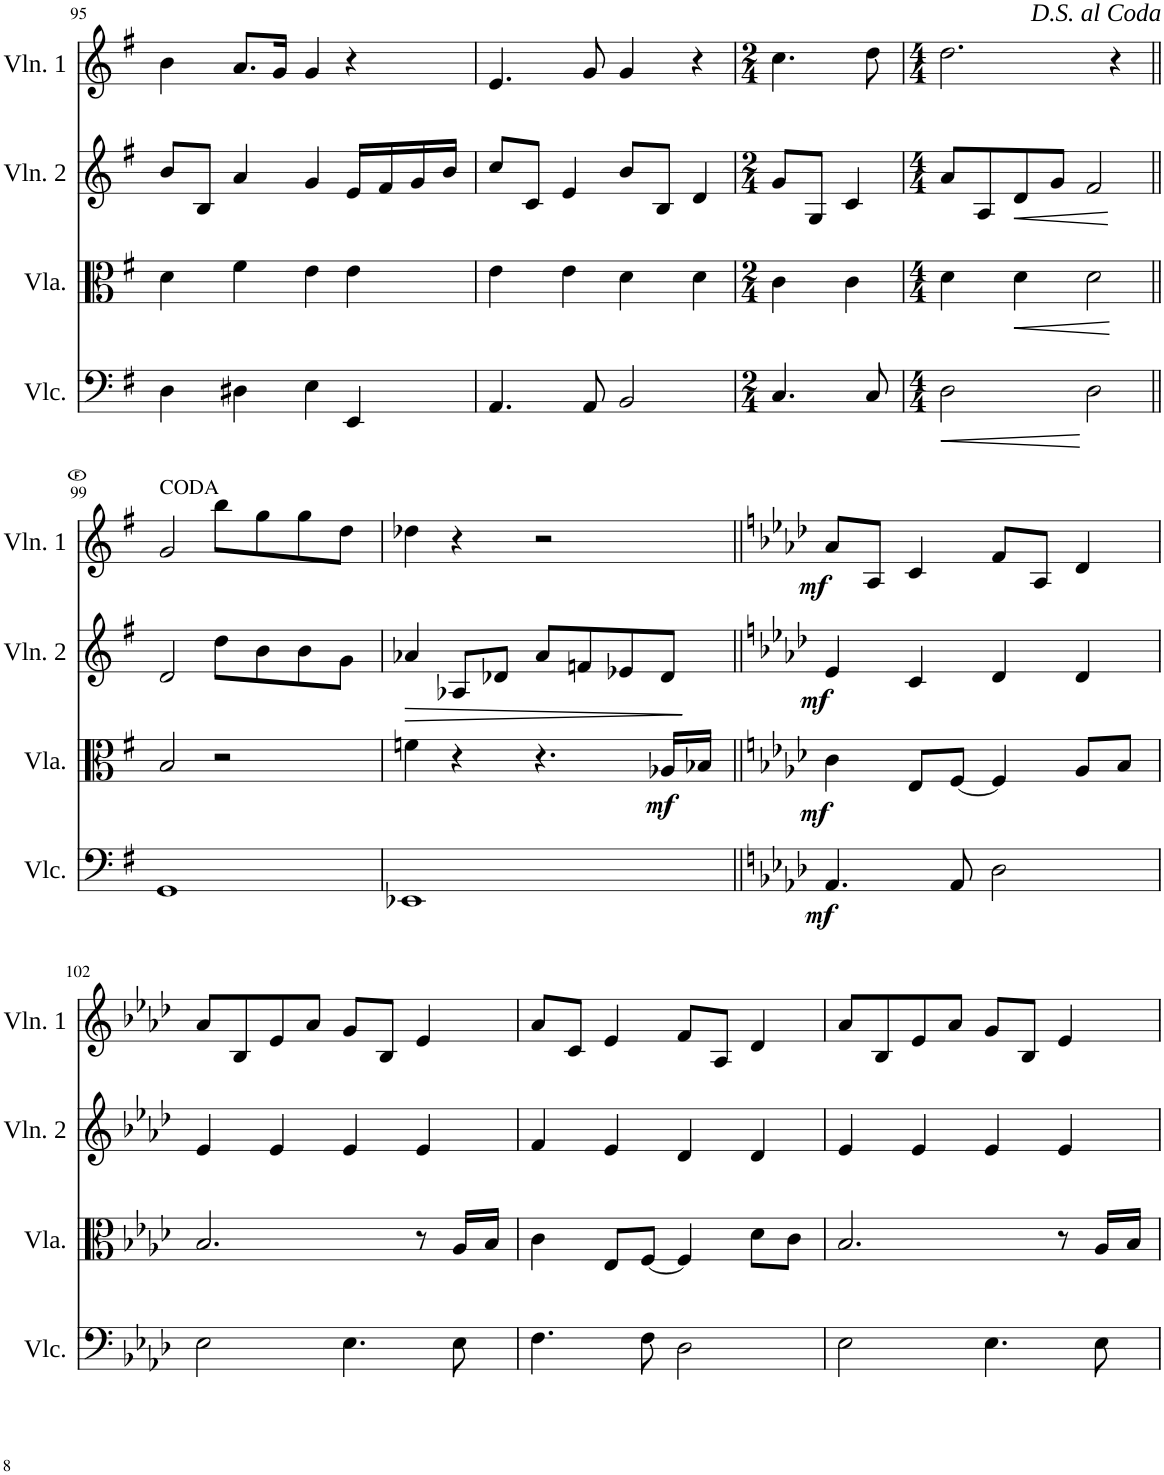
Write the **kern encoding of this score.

**kern	**dynam	**kern	**dynam	**kern	**dynam	**kern	**dynam
*part4	*part4	*part3	*part3	*part2	*part2	*part1	*part1
*staff4	*staff4	*staff3	*staff3	*staff2	*staff2	*staff1	*staff1
*I"Cello	*	*I"Viola	*	*I"Violin 2	*	*I"Violin 1	*
*	*	*I'Vla.	*	*I'Vln. 2	*	*I'Vln. 1	*
!!LO:PB:g=z
*clefF4	*	*clefC3	*	*clefG2	*	*clefG2	*
*k[f#]	*	*k[f#]	*	*k[f#]	*	*k[f#]	*
*M4/4	*	*M4/4	*	*M4/4	*	*M4/4	*
=95	=95	=95	=95	=95	=95	=95	=95
4D\	.	4d\	.	8b/L	.	4b\	.
.	.	.	.	8B/J	.	.	.
4D#X\	.	4f#\	.	4a/	.	8.a/L	.
.	.	.	.	.	.	16g/Jk	.
4E\	.	4e\	.	4g/	.	4g/	.
4EE/	.	4e\	.	16e/LL	.	4r	.
.	.	.	.	16f#/	.	.	.
.	.	.	.	16g/	.	.	.
.	.	.	.	16b/JJ	.	.	.
=96	=96	=96	=96	=96	=96	=96	=96
4.AA/	.	4e\	.	8cc/L	.	4.e/	.
.	.	.	.	8c/J	.	.	.
.	.	4e\	.	4e/	.	.	.
8AA/	.	.	.	.	.	8g/	.
2BB/	.	4d\	.	8b/L	.	4g/	.
.	.	.	.	8B/J	.	.	.
.	.	4d\	.	4d/	.	4r	.
=97	=97	=97	=97	=97	=97	=97	=97
*M2/4	*	*M2/4	*	*M2/4	*	*M2/4	*
4.C/	.	4c\	.	8g/L	.	4.cc\	.
.	.	.	.	8G/J	.	.	.
.	.	4c\	.	4c/	.	.	.
8C/	.	.	.	.	.	8dd\	.
=98	=98	=98	=98	=98	=98	=98	=98
*M4/4	*	*M4/4	*	*M4/4	*	*M4/4	*
!	!LO:HP:b	!	!	!	!	!	!
2D\	<	4d\	.	8a/L	.	2.dd\	.
.	.	.	.	8A/	.	.	.
!	!	!	!LO:HP:b	!	!LO:HP:b	!	!
.	.	4d\	<	8d/	<	.	.
.	.	.	.	8g/J	.	.	.
2D\	[	2d\	[	2f#/	[	.	.
.	.	.	.	.	.	4r	.
!	!	!	!	!	!	!LO:TX:a:t=<font face="Times New Roman"/><i>D.S. al Coda</i>	!
!!LO:LB:g=z
=99||	=99||	=99||	=99||	=99||	=99||	=99||	=99||
1GG	.	2B/	.	2d/	.	2g/	.
.	.	2r	.	8dd\L	.	8bb\L	.
.	.	.	.	8b\	.	8gg\	.
.	.	.	.	8b\	.	8gg\	.
.	.	.	.	8g\J	.	8dd\J	.
=100	=100	=100	=100	=100	=100	=100	=100
!	!	!	!	!	!LO:HP:b	!	!
1EE-X	.	4fn\	.	4a-X/	>	4dd-X\	.
.	.	4r	.	8A-X/L	.	4r	.
.	.	.	.	8d-X/J	.	.	.
.	.	4.r	.	8a-/L	.	2r	.
.	.	.	.	8fn/	.	.	.
.	.	.	.	8e-X/	.	.	.
!	!	!	!LO:DY:b	!	!	!	!
.	.	16A-X/LL	mf	8d-/J	]	.	.
.	.	16B-X/JJ	.	.	.	.	.
=101||	=101||	=101||	=101||	=101||	=101||	=101||	=101||
*k[b-e-a-d-]	*	*k[b-e-a-d-]	*	*k[b-e-a-d-]	*	*k[b-e-a-d-]	*
!	!LO:DY:b	!	!LO:DY:b	!	!LO:DY:b	!	!LO:DY:b
4.AA-/	mf	4c\	mf	4e-/	mf	8a-/L	mf
.	.	.	.	.	.	8A-/J	.
.	.	8E-/L	.	4c/	.	4c/	.
8AA-/	.	[8F/J	.	.	.	.	.
2D-\	.	4F/]	.	4d-/	.	8f/L	.
.	.	.	.	.	.	8A-/J	.
.	.	8A-/L	.	4d-/	.	4d-/	.
.	.	8B-/J	.	.	.	.	.
!!LO:LB:g=z
=102	=102	=102	=102	=102	=102	=102	=102
2E-\	.	2.B-/	.	4e-/	.	8a-/L	.
.	.	.	.	.	.	8B-/	.
.	.	.	.	4e-/	.	8e-/	.
.	.	.	.	.	.	8a-/J	.
4.E-\	.	.	.	4e-/	.	8g/L	.
.	.	.	.	.	.	8B-/J	.
.	.	8r	.	4e-/	.	4e-/	.
8E-\	.	16A-/LL	.	.	.	.	.
.	.	16B-/JJ	.	.	.	.	.
=103	=103	=103	=103	=103	=103	=103	=103
4.F\	.	4c\	.	4f/	.	8a-/L	.
.	.	.	.	.	.	8c/J	.
.	.	8E-/L	.	4e-/	.	4e-/	.
8F\	.	[8F/J	.	.	.	.	.
2D-\	.	4F/]	.	4d-/	.	8f/L	.
.	.	.	.	.	.	8A-/J	.
.	.	8d-\L	.	4d-/	.	4d-/	.
.	.	8c\J	.	.	.	.	.
=104	=104	=104	=104	=104	=104	=104	=104
2E-\	.	2.B-/	.	4e-/	.	8a-/L	.
.	.	.	.	.	.	8B-/	.
.	.	.	.	4e-/	.	8e-/	.
.	.	.	.	.	.	8a-/J	.
4.E-\	.	.	.	4e-/	.	8g/L	.
.	.	.	.	.	.	8B-/J	.
.	.	8r	.	4e-/	.	4e-/	.
8E-\	.	16A-/LL	.	.	.	.	.
.	.	16B-/JJ	.	.	.	.	.
=	=	=	=	=	=	=	=
*-	*-	*-	*-	*-	*-	*-	*-
